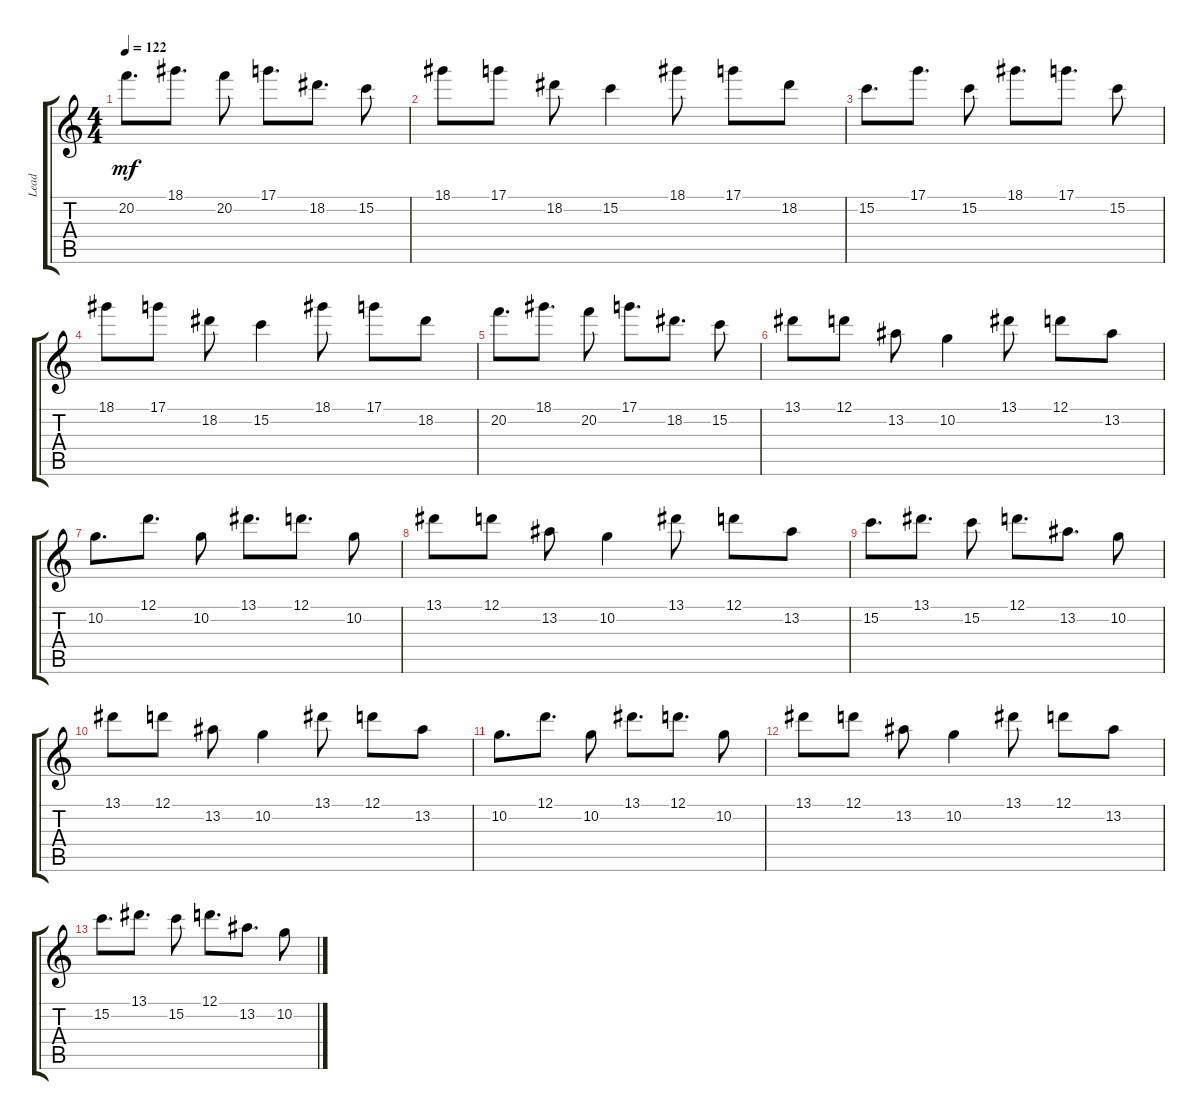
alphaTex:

\track ("Lead" "Lead") {instrument distortionguitar}
\staff {score tabs}
\tuning (D4 A3 F3 C3 G2 C2) {hide}
\ts (4 4)
\tempo 122
\clef g2
\ks c
20.2.8{d dy mf} 18.1.8{d} 20.2.8 17.1.8{d} 18.2.8{d} 15.2.8 |
18.1.8 17.1.8 18.2.8 15.2.4 18.1.8 17.1.8 18.2.8 |
15.2.8{d} 17.1.8{d} 15.2.8 18.1.8{d} 17.1.8{d} 15.2.8 |
18.1.8 17.1.8 18.2.8 15.2.4 18.1.8 17.1.8 18.2.8 |
20.2.8{d} 18.1.8{d} 20.2.8 17.1.8{d} 18.2.8{d} 15.2.8 |
13.1.8 12.1.8 13.2.8 10.2.4 13.1.8 12.1.8 13.2.8 |
10.2.8{d} 12.1.8{d} 10.2.8 13.1.8{d} 12.1.8{d} 10.2.8 |
13.1.8 12.1.8 13.2.8 10.2.4 13.1.8 12.1.8 13.2.8 |
15.2.8{d} 13.1.8{d} 15.2.8 12.1.8{d} 13.2.8{d} 10.2.8 |
13.1.8 12.1.8 13.2.8 10.2.4 13.1.8 12.1.8 13.2.8 |
10.2.8{d} 12.1.8{d} 10.2.8 13.1.8{d} 12.1.8{d} 10.2.8 |
13.1.8 12.1.8 13.2.8 10.2.4 13.1.8 12.1.8 13.2.8 |
15.2.8{d} 13.1.8{d} 15.2.8 12.1.8{d} 13.2.8{d} 10.2.8
